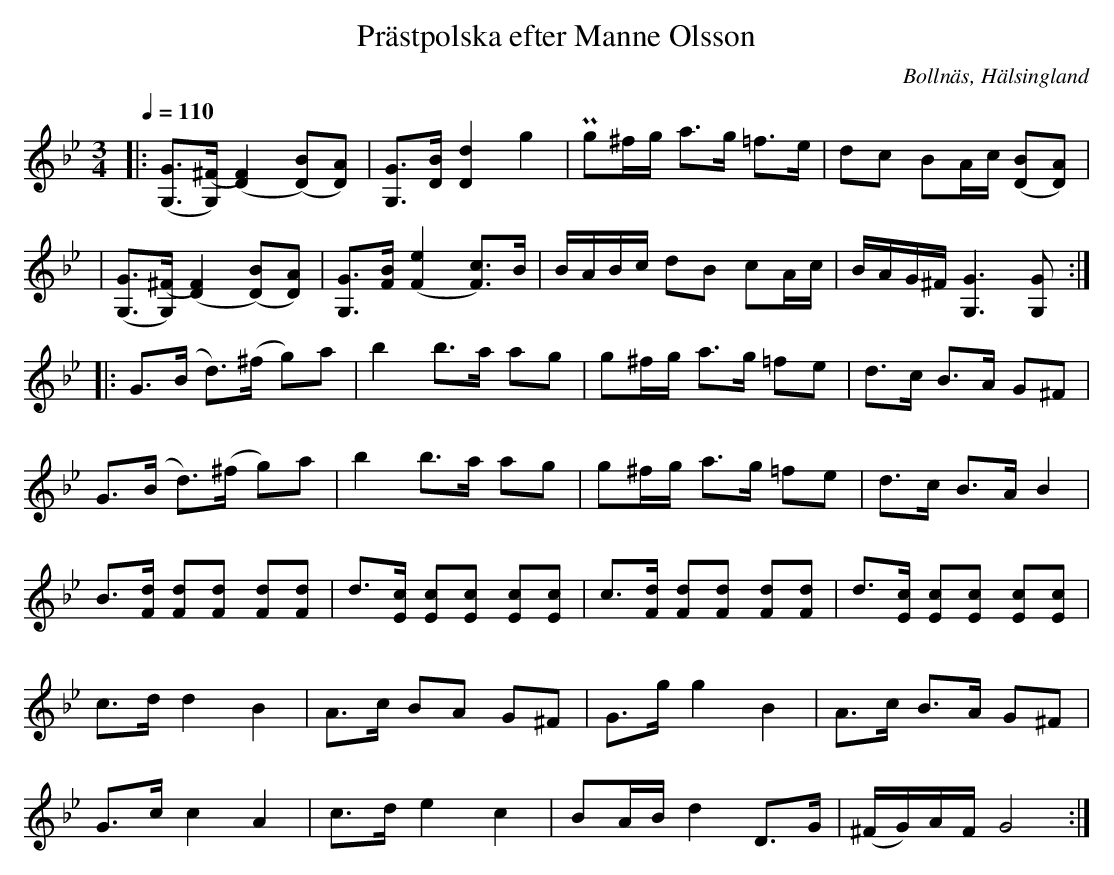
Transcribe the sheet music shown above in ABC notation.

X:1
T:Prästpolska efter Manne Olsson
O:Bollnäs, Hälsingland
M:3/4
L:1/8
Q:1/4=110
K:Gm
|:[(G, G]>[G,) (^F] [F2) (D2] [(D) B][D) A]| [G, G]>[D B] [D2 d2] g2| Pg^f/g/ a>g =f>e | dc   BA/c/ [B (D][D) A]|
|[(G, G]>[G,) (^F] [F2) (D2] [(D) B][D) A]| [G G,]>[F B] [(F2 e2] [F) c]>B|B/A/B/c/  dB cA/c/  | B/A/G/^F/ [G,3 G3] [G, G]  ::
G>(B   d>)(^f   g)a        | b2     b>a      ag         | g^f/g/ a>g =fe | d>c         B>A G^F  |
G>(B   d>)(^f   g)a        | b2     b>a      ag         | g^f/g/ a>g =fe | d>c         B>A B2   |
B>[Fd] [Fd][Fd] [Fd][Fd] | d>[Ec] [Ec][Ec] [Ec][Ec] | \
c>[Fd] [Fd][Fd] [Fd][Fd] | d>[Ec] [Ec][Ec] [Ec][Ec] |
c>d    d2       B2           | A>c    BA       G^F       | G>g    g2 B2     | A>c         B>A G^F  |
G>c    c2       A2           | c>d    e2       c2        | BA/B/  d2 D>G   | (^F/G/)A/F/ G4      :|
